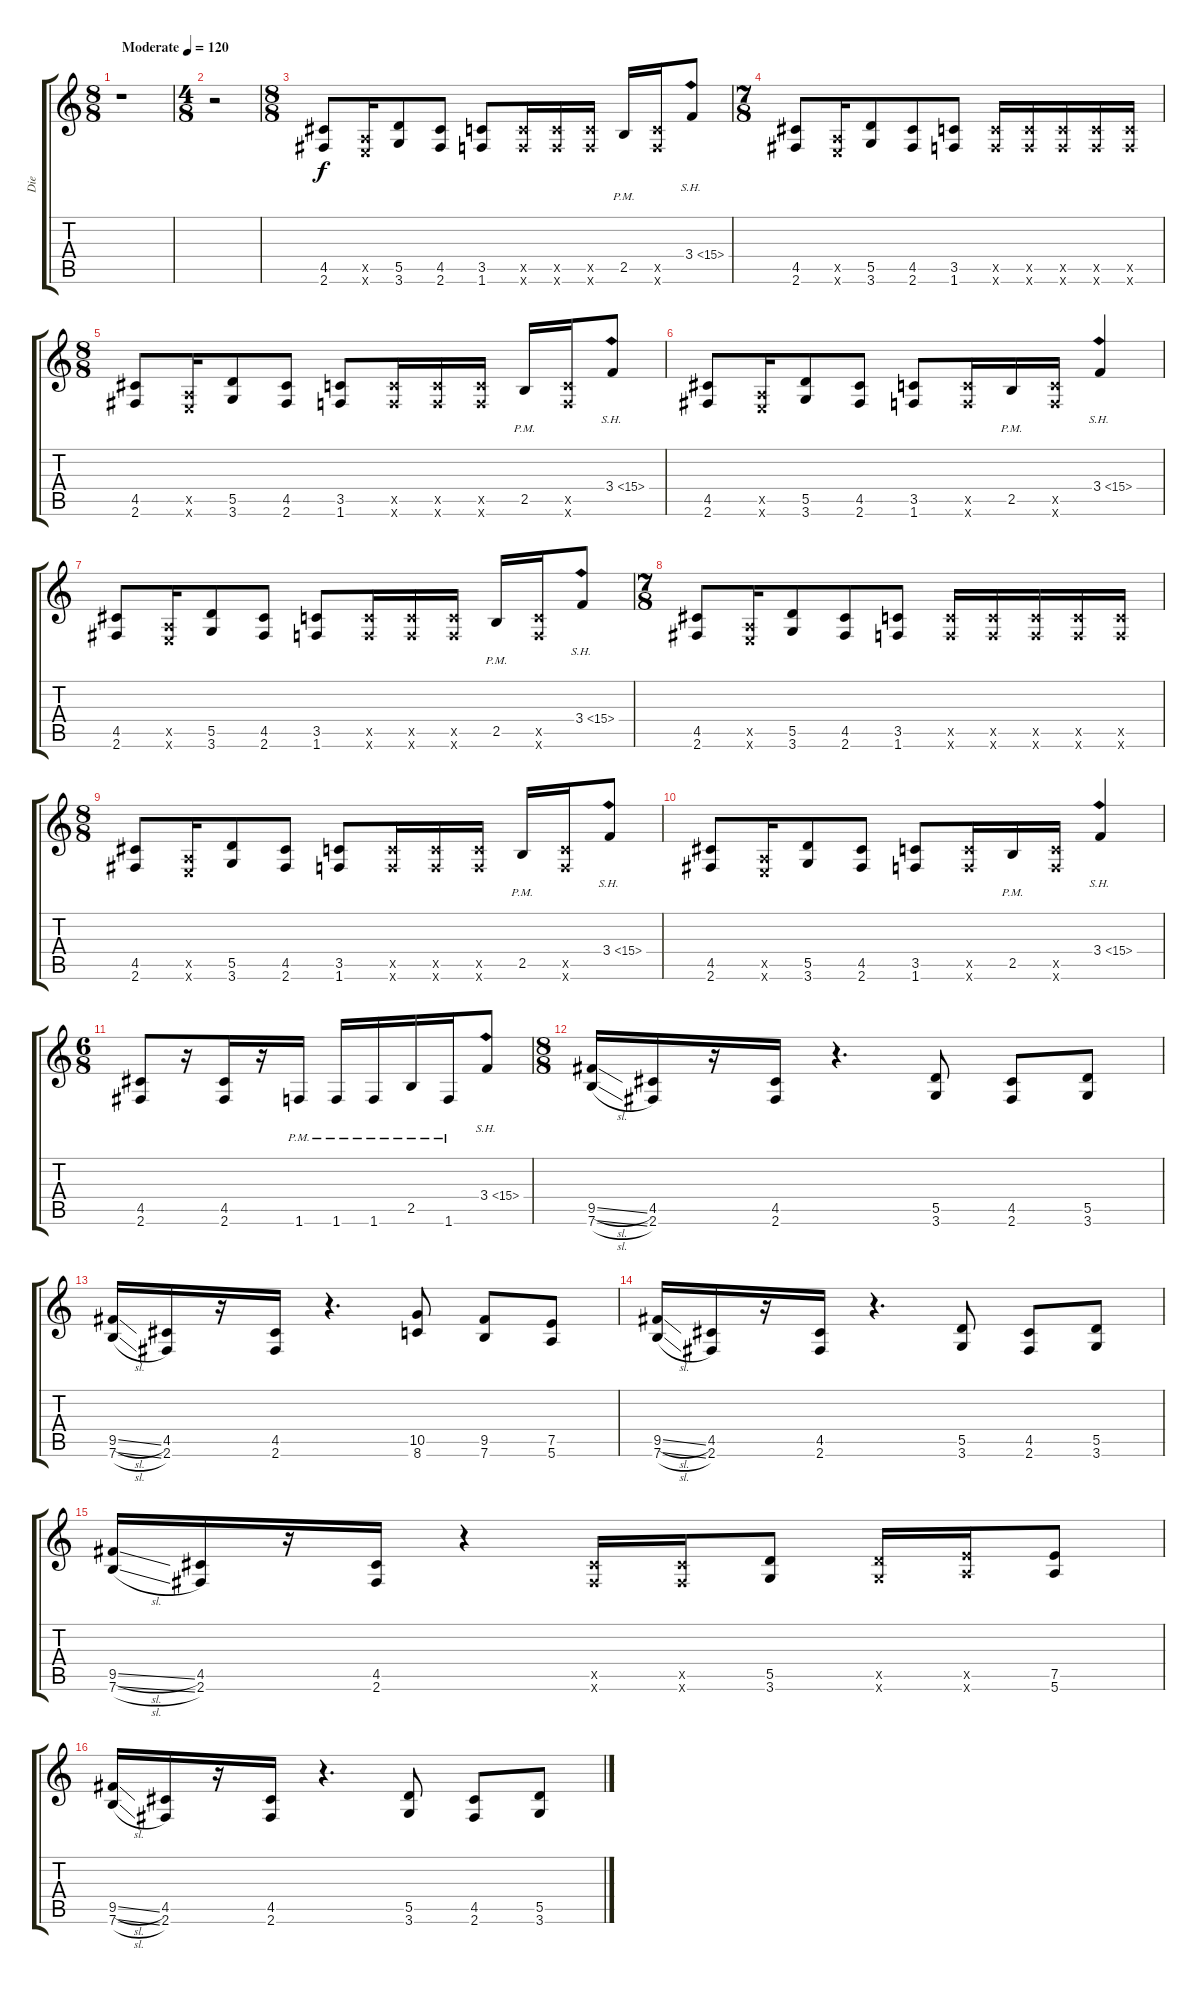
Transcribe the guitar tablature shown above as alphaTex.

\track ("Die" "Die") {instrument distortionguitar}
\staff {score tabs}
\tuning (E4 B3 G3 D3 A2 E2) {hide}
\ts (8 8)
\tempo (120 "Moderate")
\clef g2
\ks c
r.1{dy f instrument distortionguitar} |
\ts (4 8)
r.2 |
\ts (8 8)
(4.5 2.6).8 (0.5{x} 0.6{x}).16 (5.5 3.6).8 (4.5 2.6).8 (3.5 1.6).8 (3.5{x} 1.6{x}).16 (3.5{x} 1.6{x}).16 (3.5{x} 1.6{x}).16 2.5{pm}.16 (3.5{x} 1.6{x}).16 3.4{sh 12}.8 |
\ts (7 8)
(4.5 2.6).8 (0.5{x} 0.6{x}).16 (5.5 3.6).8 (4.5 2.6).8 (3.5 1.6).8 (3.5{x} 1.6{x}).16 (3.5{x} 1.6{x}).16 (3.5{x} 1.6{x}).16 (3.5{x} 1.6{x}).16 (3.5{x} 1.6{x}).16 |
\ts (8 8)
(4.5 2.6).8 (0.5{x} 0.6{x}).16 (5.5 3.6).8 (4.5 2.6).8 (3.5 1.6).8 (3.5{x} 1.6{x}).16 (3.5{x} 1.6{x}).16 (3.5{x} 1.6{x}).16 2.5{pm}.16 (3.5{x} 1.6{x}).16 3.4{sh 12}.8 |
(4.5 2.6).8 (0.5{x} 0.6{x}).16 (5.5 3.6).8 (4.5 2.6).8 (3.5 1.6).8 (3.5{x} 1.6{x}).16 2.5{pm}.16 (3.5{x} 1.6{x}).16 3.4{sh 12}.4 |
(4.5 2.6).8 (0.5{x} 0.6{x}).16 (5.5 3.6).8 (4.5 2.6).8 (3.5 1.6).8 (3.5{x} 1.6{x}).16 (3.5{x} 1.6{x}).16 (3.5{x} 1.6{x}).16 2.5{pm}.16 (3.5{x} 1.6{x}).16 3.4{sh 12}.8 |
\ts (7 8)
(4.5 2.6).8 (0.5{x} 0.6{x}).16 (5.5 3.6).8 (4.5 2.6).8 (3.5 1.6).8 (3.5{x} 1.6{x}).16 (3.5{x} 1.6{x}).16 (3.5{x} 1.6{x}).16 (3.5{x} 1.6{x}).16 (3.5{x} 1.6{x}).16 |
\ts (8 8)
(4.5 2.6).8 (0.5{x} 0.6{x}).16 (5.5 3.6).8 (4.5 2.6).8 (3.5 1.6).8 (3.5{x} 1.6{x}).16 (3.5{x} 1.6{x}).16 (3.5{x} 1.6{x}).16 2.5{pm}.16 (3.5{x} 1.6{x}).16 3.4{sh 12}.8 |
(4.5 2.6).8 (0.5{x} 0.6{x}).16 (5.5 3.6).8 (4.5 2.6).8 (3.5 1.6).8 (3.5{x} 1.6{x}).16 2.5{pm}.16 (3.5{x} 1.6{x}).16 3.4{sh 12}.4 |
\ts (6 8)
(4.5 2.6).8 r.16 (4.5 2.6).16 r.16 1.6{pm}.16 1.6{pm}.16 1.6{pm}.16 2.5{pm}.16 1.6{pm}.16 3.4{sh 12}.8 |
\ts (8 8)
(9.5{sl} 7.6{sl}).16 (4.5 2.6).16 r.16 (4.5 2.6).16 r.4{d} (5.5 3.6).8 (4.5 2.6).8 (5.5 3.6).8 |
(9.5{sl} 7.6{sl}).16 (4.5 2.6).16 r.16 (4.5 2.6).16 r.4{d} (10.5 8.6).8 (9.5 7.6).8 (7.5 5.6).8 |
(9.5{sl} 7.6{sl}).16 (4.5 2.6).16 r.16 (4.5 2.6).16 r.4{d} (5.5 3.6).8 (4.5 2.6).8 (5.5 3.6).8 |
(9.5{sl} 7.6{sl}).16 (4.5 2.6).16 r.16 (4.5 2.6).16 r.4 (4.5{x} 2.6{x}).16 (4.5{x} 2.6{x}).16 (5.5 3.6).8 (5.5{x} 3.6{x}).16 (7.5{x} 5.6{x}).16 (7.5 5.6).8 |
(9.5{sl} 7.6{sl}).16 (4.5 2.6).16 r.16 (4.5 2.6).16 r.4{d} (5.5 3.6).8 (4.5 2.6).8 (5.5 3.6).8
